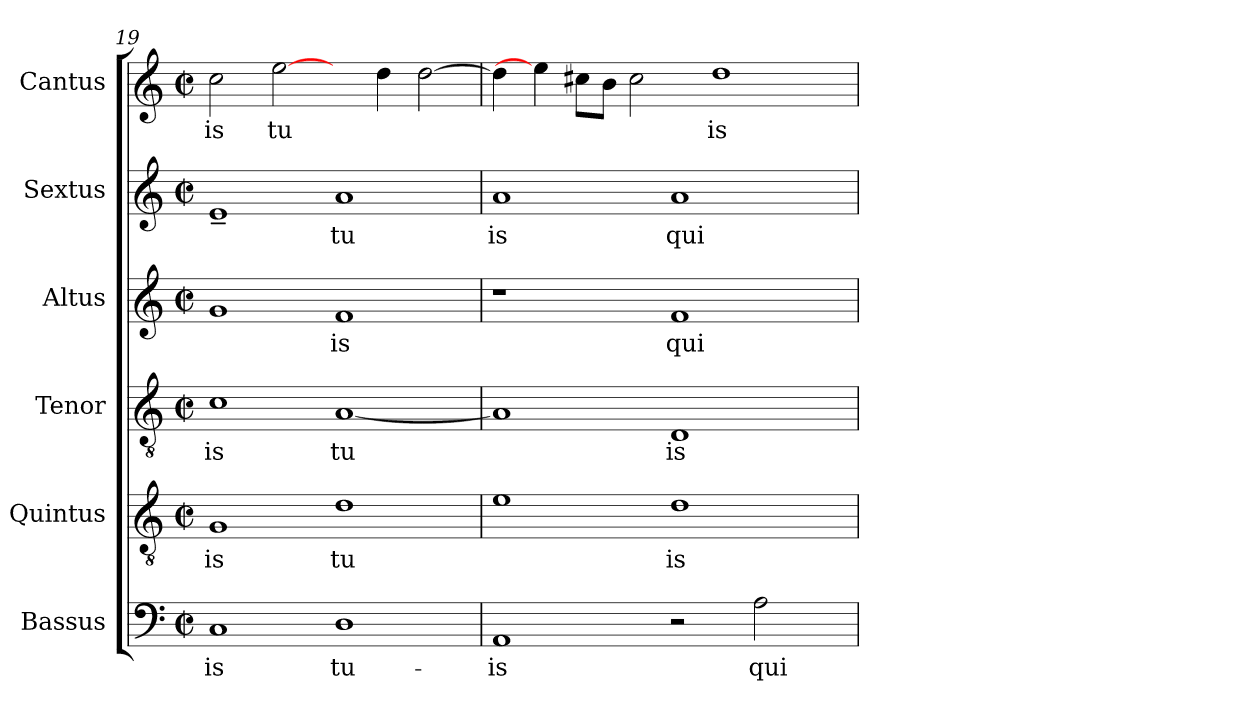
**kern	**text	**kern	**text	**kern	**text	**kern	**text	**kern	**text	**kern	**text
*part6	*part6	*part5	*part5	*part4	*part4	*part3	*part3	*part2	*part2	*part1	*part1
*staff6	*staff6	*staff5	*staff5	*staff4	*staff4	*staff3	*staff3	*staff2	*staff2	*staff1	*staff1
*I"Bassus	*	*I"Quintus	*	*I"Tenor	*	*I"Altus	*	*I"Sextus	*	*I"Cantus	*
!!LO:PB:g=z
*clefF4	*	*clefGv2	*	*clefGv2	*	*clefG2	*	*clefG2	*	*clefG2	*
*k[]	*	*k[]	*	*k[]	*	*k[]	*	*k[]	*	*k[]	*
*C:	*	*C:	*	*C:	*	*C:	*	*C:	*	*C:	*
*M2/2	*	*M2/2	*	*M2/2	*	*M2/2	*	*M2/2	*	*M2/2	*
*met(c|)	*	*met(c|)	*	*met(c|)	*	*met(c|)	*	*met(c|)	*	*met(c|)	*
=19	=19	=19	=19	=19	=19	=19	=19	=19	=19	=19	=19
!	!LO:LY:b:cj	!	!LO:LY:b:cj	!	!LO:LY:b:cj	!	!LO:LY:b:cj	!	!LO:LY:b:cj	!	!LO:LY:b:cj
1C	is	1G	is	1c	is	1g	--	1e~<	.	2cc\	-is
!	!	!	!	!	!	!	!	!	!	!	!LO:LY:b:cj
.	.	.	.	.	.	.	.	.	.	[2ee\	tu-
!	!LO:LY:b:cj	!	!LO:LY:b:cj	!	!LO:LY:b:cj	!	!LO:LY:b:cj	!	!LO:LY:b:cj	!	!
1D	tu-	1d	tu-	[<1A	tu	1f	-is	1a	tu	4ryy	.
!	!	!	!	!	!	!	!	!	!	!	!LO:LY:b:cj
.	.	.	.	.	.	.	.	.	.	4dd\	--
!	!	!	!	!	!	!	!	!	!	!	!LO:LY:b:cj
.	.	.	.	.	.	.	.	.	.	[>2dd\	--
=20	=20	=20	=20	=20	=20	=20	=20	=20	=20	=20	=20
!	!LO:LY:b:cj	!	!LO:LY:b:cj	!	!LO:LY:b:cj	!	!	!	!LO:LY:b:cj	!	!LO:LY:b:cj
1AA	-is	1e	--	1A]	.	1r	.	1a	is	4dd\]	--
.	.	.	.	.	.	.	.	.	.	4ee\]	.
!	!	!	!	!	!	!	!	!	!	!	!LO:LY:b:cj
.	.	.	.	.	.	.	.	.	.	8cc#\L	--
!	!	!	!	!	!	!	!	!	!	!	!LO:LY:b:cj
.	.	.	.	.	.	.	.	.	.	8b\J	--
!	!	!	!	!	!	!	!	!	!	!	!LO:LY:b:cj
.	.	.	.	.	.	.	.	.	.	2cc#\	--
!	!	!	!LO:LY:b:cj	!	!LO:LY:b:cj	!	!LO:LY:b:cj	!	!LO:LY:b:cj	!	!
2r	.	1d	-is	1D	is	1f	qui	1a	qui	.	.
!	!	!	!	!	!	!	!	!	!	!	!LO:LY:b:cj
.	.	.	.	.	.	.	.	.	.	1dd	-is
!	!LO:LY:b:cj	!	!	!	!	!	!	!	!	!	!
2A\	qui	.	.	.	.	.	.	.	.	.	.
4ryy	.	4ryy	.	4ryy	.	4ryy	.	4ryy	.	.	.
=	=	=	=	=	=	=	=	=	=	=	=
*-	*-	*-	*-	*-	*-	*-	*-	*-	*-	*-	*-
